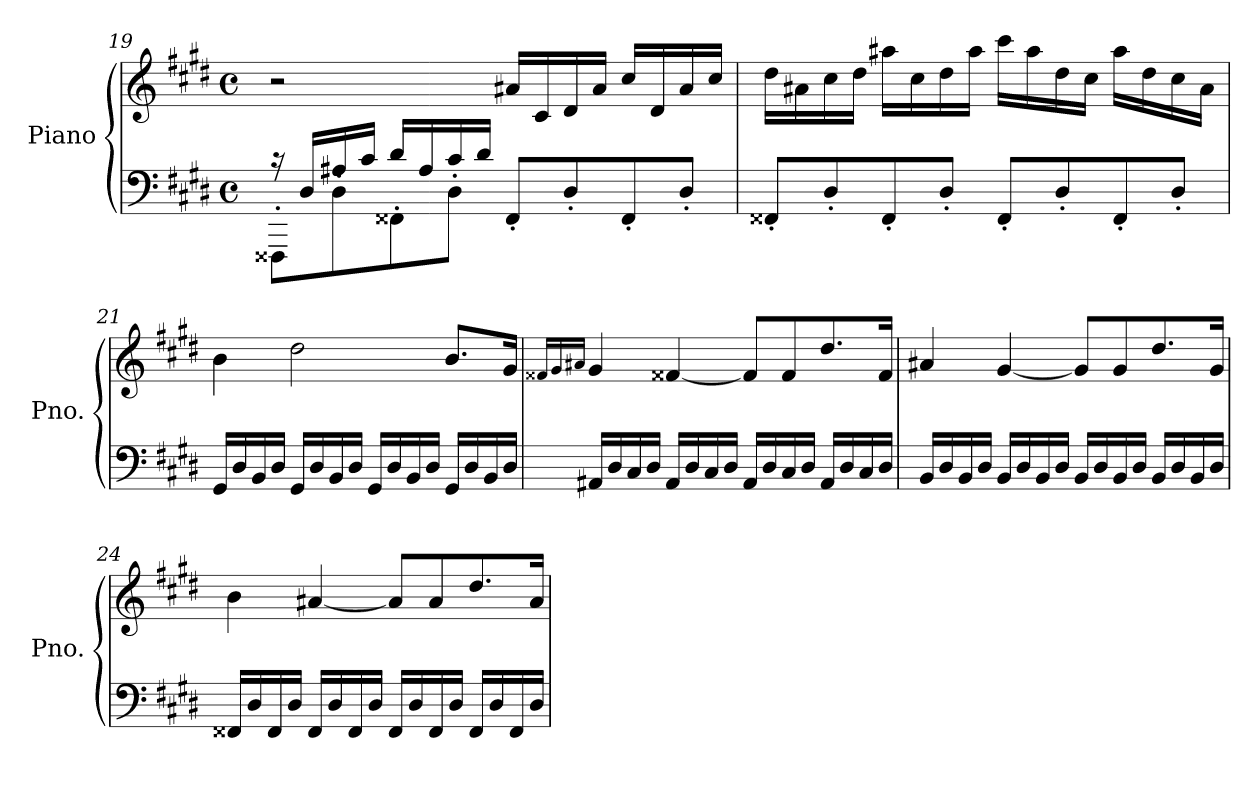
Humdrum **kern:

**kern	**kern
*part1	*part1
*staff2	*staff1
*I"Piano	*
*I'Pno.	*
!!LO:PB:g=z
*clefF4	*clefG2
*k[f#c#g#d#]	*k[f#c#g#d#]
*M4/4	*M4/4
*met(c)	*met(c)
=19	=19
*^	*
8FFF##X'\L	16rc	2r
.	16D#/LL	.
8D#'\	16A#X/	.
.	16c#/JJ	.
8FF##X'\	16d#/LL	.
.	16A#/	.
8D#'\J	16c#/	.
.	16d#/JJ	.
8FF##'/L	2ryy	16a#X/LL
.	.	16c#/
8D#'/	.	16d#/
.	.	16a#/JJ
8FF##'/	.	16cc#/LL
.	.	16d#/
8D#'/J	.	16a#/
.	.	16cc#/JJ
*v	*v	*
=20	=20
8FF##X'/L	16dd#\LL
.	16a#X\
8D#'/	16cc#\
.	16dd#\JJ
8FF##'/	16aa#X\LL
.	16cc#\
8D#'/J	16dd#\
.	16aa#\JJ
8FF##'/L	16ccc#\LL
.	16aa#\
8D#'/	16dd#\
.	16cc#\JJ
8FF##'/	16aa#\LL
.	16dd#\
8D#'/J	16cc#\
.	16a#\JJ
=21	=21
16GG#/LL	4b\
16D#/	.
16BB/	.
16D#/JJ	.
16GG#/LL	2dd#\
16D#/	.
16BB/	.
16D#/JJ	.
16GG#/LL	.
16D#/	.
16BB/	.
16D#/JJ	.
16GG#/LL	8.b/L
16D#/	.
16BB/	.
16D#/JJ	16g#/Jk
!!LO:LB:g=z
=22	=22
.	16qf##X/LL
.	16qg#/
.	16qa#X/JJ
16AA#X/LL	4g#/
16D#/	.
16C#/	.
16D#/JJ	.
16AA#/LL	[4f##/
16D#/	.
16C#/	.
16D#/JJ	.
16AA#/LL	8f##/L]
16D#/	.
16C#/	8f##/
16D#/JJ	.
16AA#/LL	8.dd#/
16D#/	.
16C#/	.
16D#/JJ	16f##/Jk
=23	=23
16BB/LL	4a#X/
16D#/	.
16BB/	.
16D#/JJ	.
16BB/LL	[4g#/
16D#/	.
16BB/	.
16D#/JJ	.
16BB/LL	8g#/L]
16D#/	.
16BB/	8g#/
16D#/JJ	.
16BB/LL	8.dd#/
16D#/	.
16BB/	.
16D#/JJ	16g#/Jk
=24	=24
16FF##X/LL	4b\
16D#/	.
16FF##/	.
16D#/JJ	.
16FF##/LL	[4a#X/
16D#/	.
16FF##/	.
16D#/JJ	.
16FF##/LL	8a#/L]
16D#/	.
16FF##/	8a#/
16D#/JJ	.
16FF##/LL	8.dd#/
16D#/	.
16FF##/	.
16D#/JJ	16a#/Jk
=	=
*-	*-
